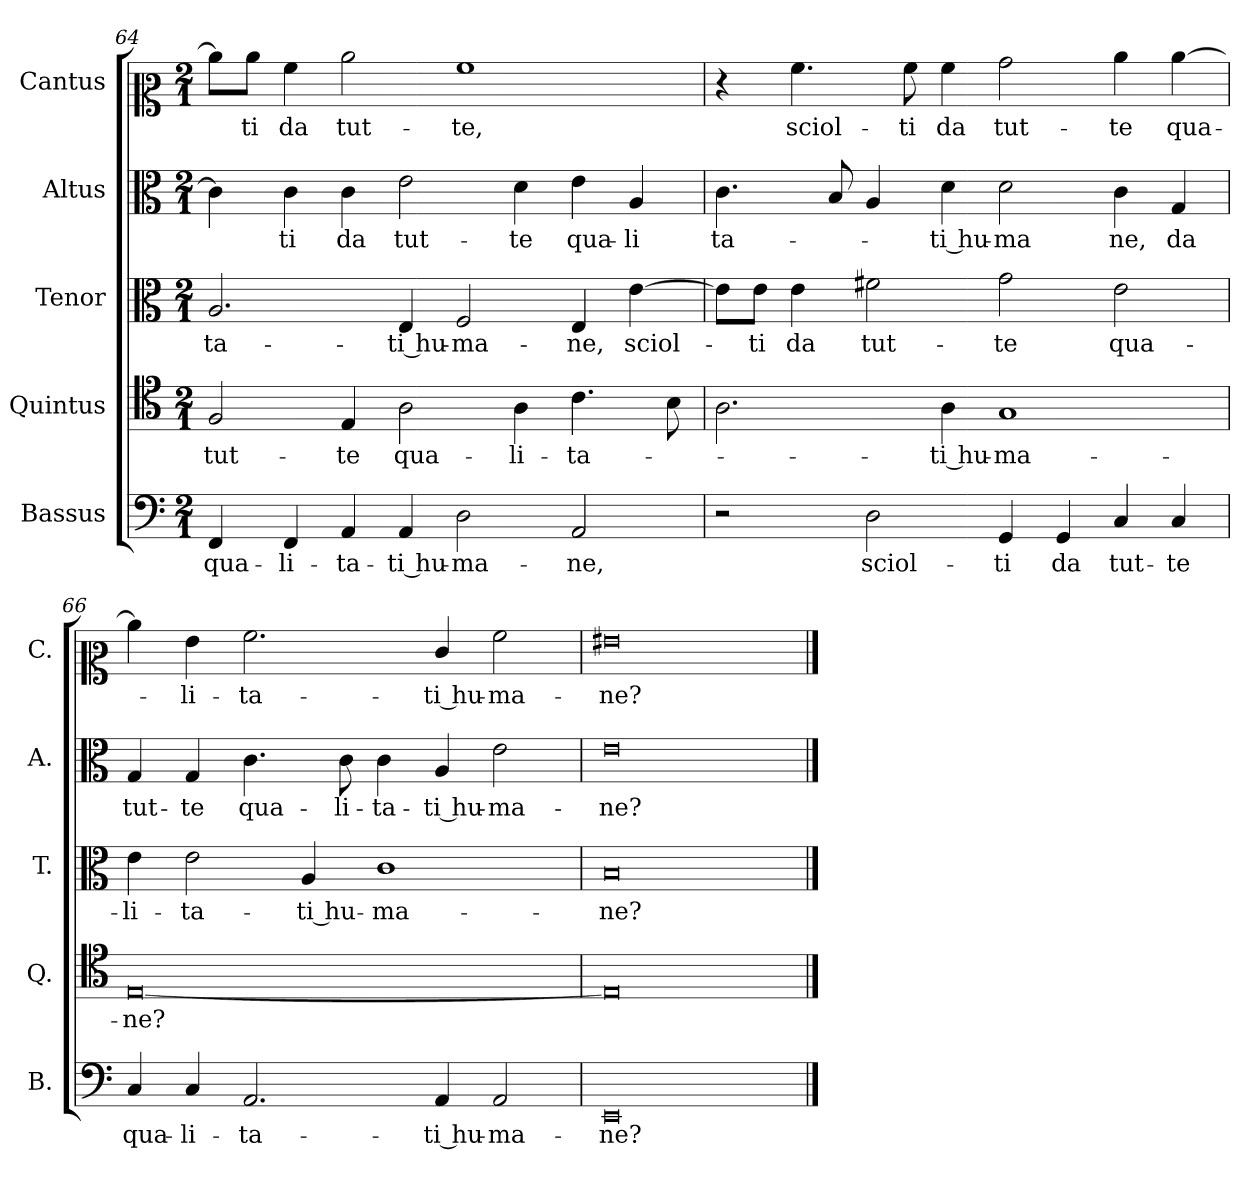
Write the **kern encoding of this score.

**kern	**text	**kern	**text	**kern	**text	**kern	**text	**kern	**text
*part5	*part5	*part4	*part4	*part3	*part3	*part2	*part2	*part1	*part1
*staff5	*staff5	*staff4	*staff4	*staff3	*staff3	*staff2	*staff2	*staff1	*staff1
*I"Bassus	*	*I"Quintus	*	*I"Tenor	*	*I"Altus	*	*I"Cantus	*
*I'B.	*	*I'Q.	*	*I'T.	*	*I'A.	*	*I'C.	*
!!LO:PB:g=z
*clefF4	*	*clefC4	*	*clefC3	*	*clefC3	*	*clefC2	*
*k[]	*	*k[]	*	*k[]	*	*k[]	*	*k[]	*
*M2/1	*	*M2/1	*	*M2/1	*	*M2/1	*	*M2/1	*
=64	=64	=64	=64	=64	=64	=64	=64	=64	=64
4FF/	qua-	2F/	tut-	2.A/	-ta-	4c\]	.	8cc\L]	.
.	.	.	.	.	.	.	.	8cc\J	-ti
4FF/	-li-	.	.	.	.	4c\	-ti	4a\	da
4AA/	-ta-	4E/	-te	.	.	4c\	da	2cc\	tut-
4AA/	-ti hu-	2A\	qua-	4E/	-ti hu-	2e\	tut-	.	.
2D\	-ma-	.	.	2F/	-ma-	.	.	1a	-te,
.	.	4A\	-li-	.	.	4d\	-te	.	.
2AA/	-ne,	4.c\	-ta-	4E/	-ne,	4e\	qua-	.	.
.	.	.	.	[4e\	sciol-	4A/	-li	.	.
.	.	8B\	.	.	.	.	.	.	.
=65	=65	=65	=65	=65	=65	=65	=65	=65	=65
2r	.	2.A\	.	8e\L]	.	4.c\	ta-	4r	.
.	.	.	.	8e\J	-ti	.	.	.	.
.	.	.	.	4e\	da	.	.	4.a\	sciol-
.	.	.	.	.	.	8B/	.	.	.
2D\	sciol-	.	.	2f#X\	tut-	4A/	.	.	.
.	.	.	.	.	.	.	.	8a\	-ti
.	.	4A\	-ti hu-	.	.	4d\	-ti hu-	4a\	da
4GG/	-ti	1G	-ma-	2g\	-te	2d\	-ma	2b\	tut-
4GG/	da	.	.	.	.	.	.	.	.
4C/	tut-	.	.	2e\	qua-	4c\	ne,	4cc\	-te
4C/	-te	.	.	.	.	4G/	da	[4cc\	qua-
=66	=66	=66	=66	=66	=66	=66	=66	=66	=66
4C/	qua-	[0E	-ne?	4e\	-li-	4G/	tut-	4cc\]	.
4C/	-li-	.	.	2e\	-ta-	4G/	-te	4g\	-li-
2.AA/	-ta-	.	.	.	.	4.c\	qua-	2.a\	-ta-
.	.	.	.	4A/	-ti hu-	.	.	.	.
.	.	.	.	.	.	8c\	-li-	.	.
.	.	.	.	1c	-ma-	4c\	-ta-	.	.
4AA/	-ti hu-	.	.	.	.	4A/	-ti hu-	4e/	-ti hu-
2AA/	-ma-	.	.	.	.	2e\	-ma-	2a\	-ma-
=67	=67	=67	=67	=67	=67	=67	=67	=67	=67
0EE	-ne?	0E]	.	0B	-ne?	0e	-ne?	0g#X	ne?
==	==	==	==	==	==	==	==	==	==
*-	*-	*-	*-	*-	*-	*-	*-	*-	*-
